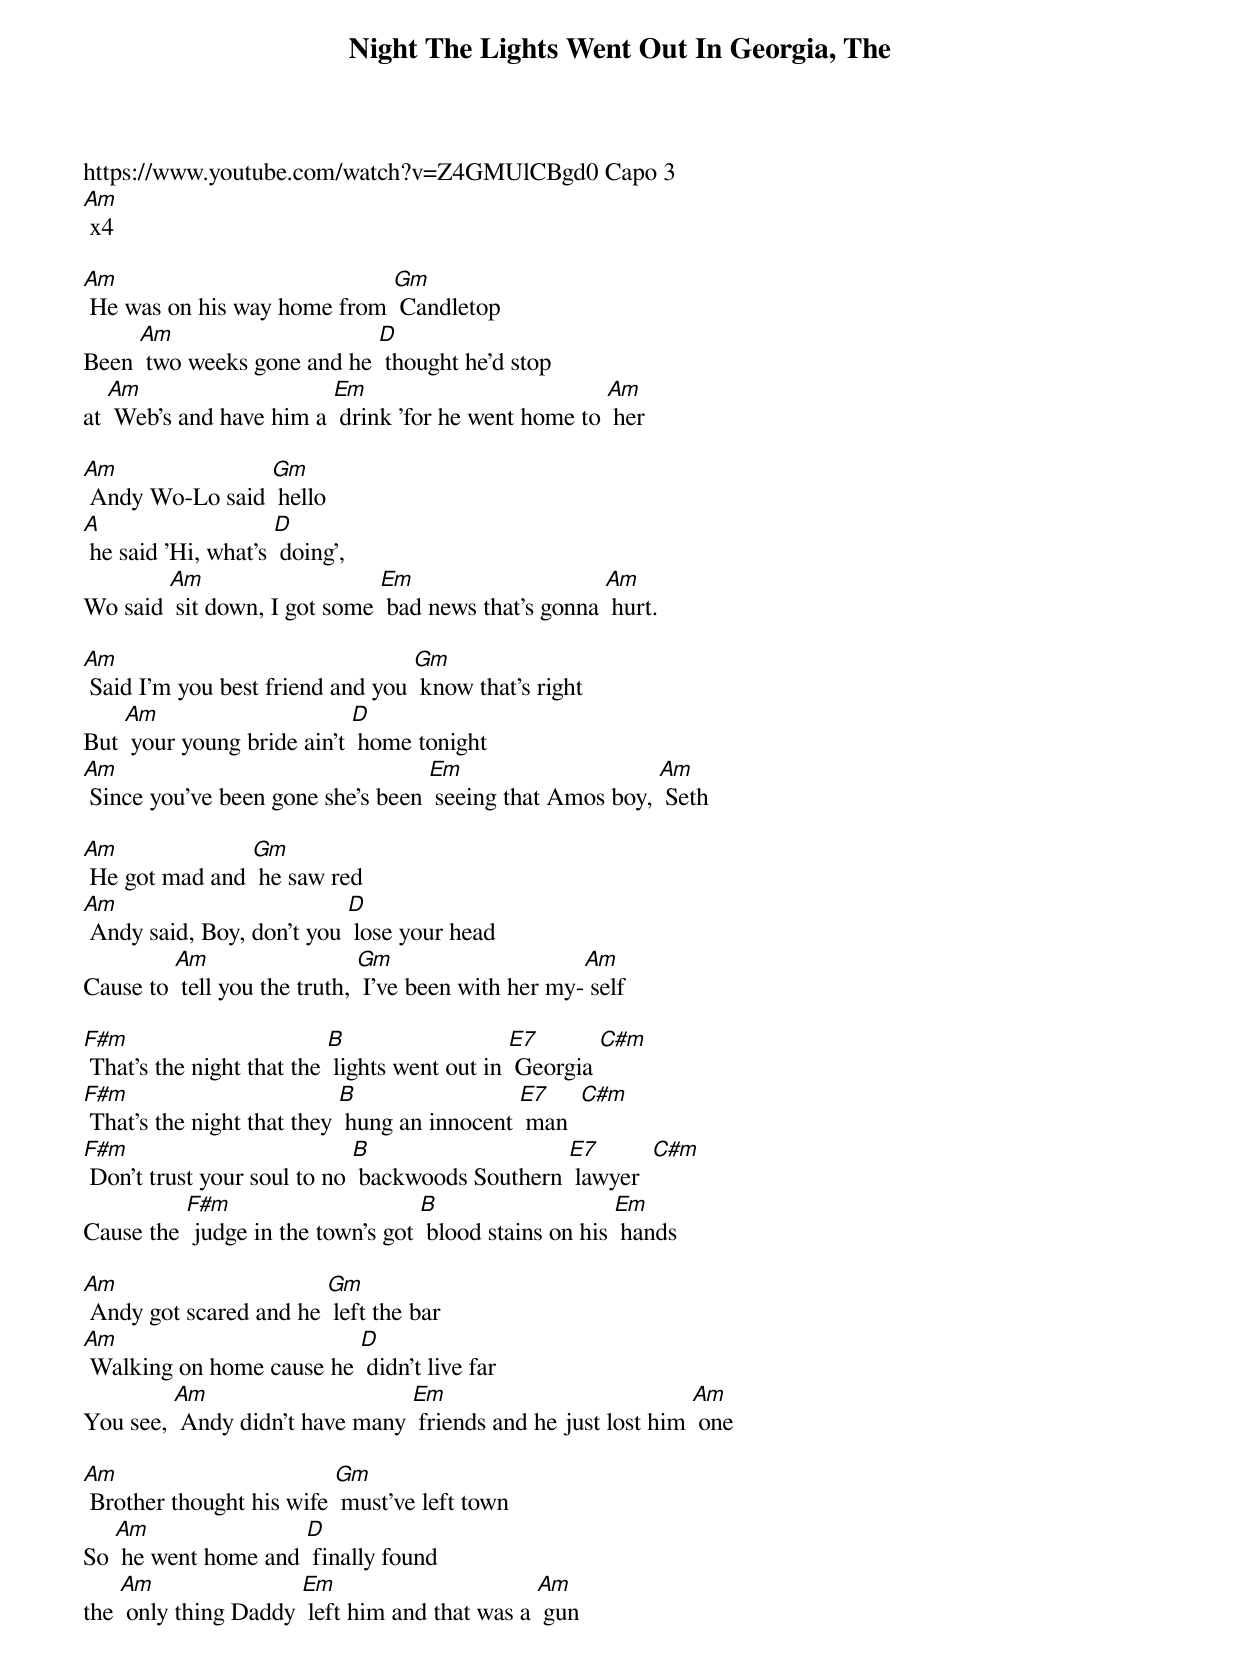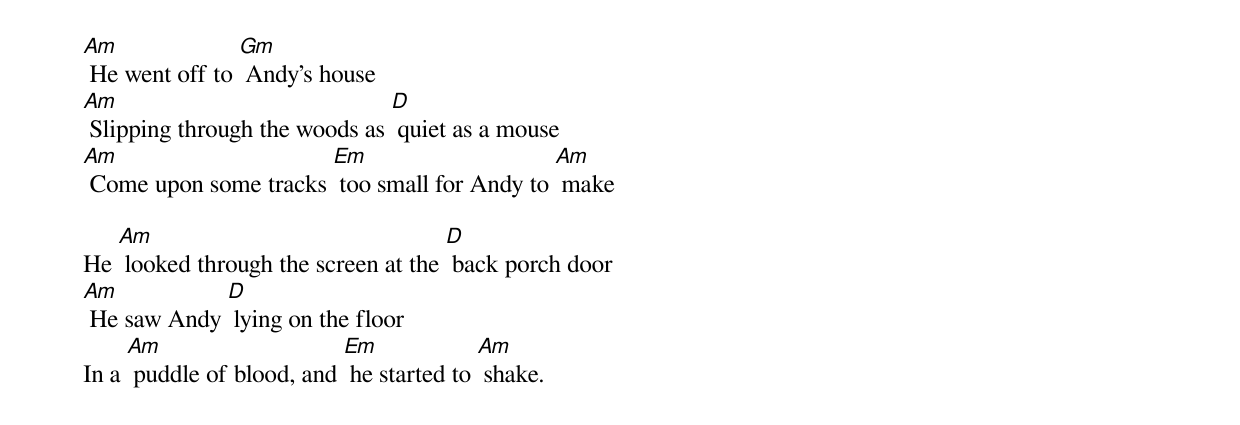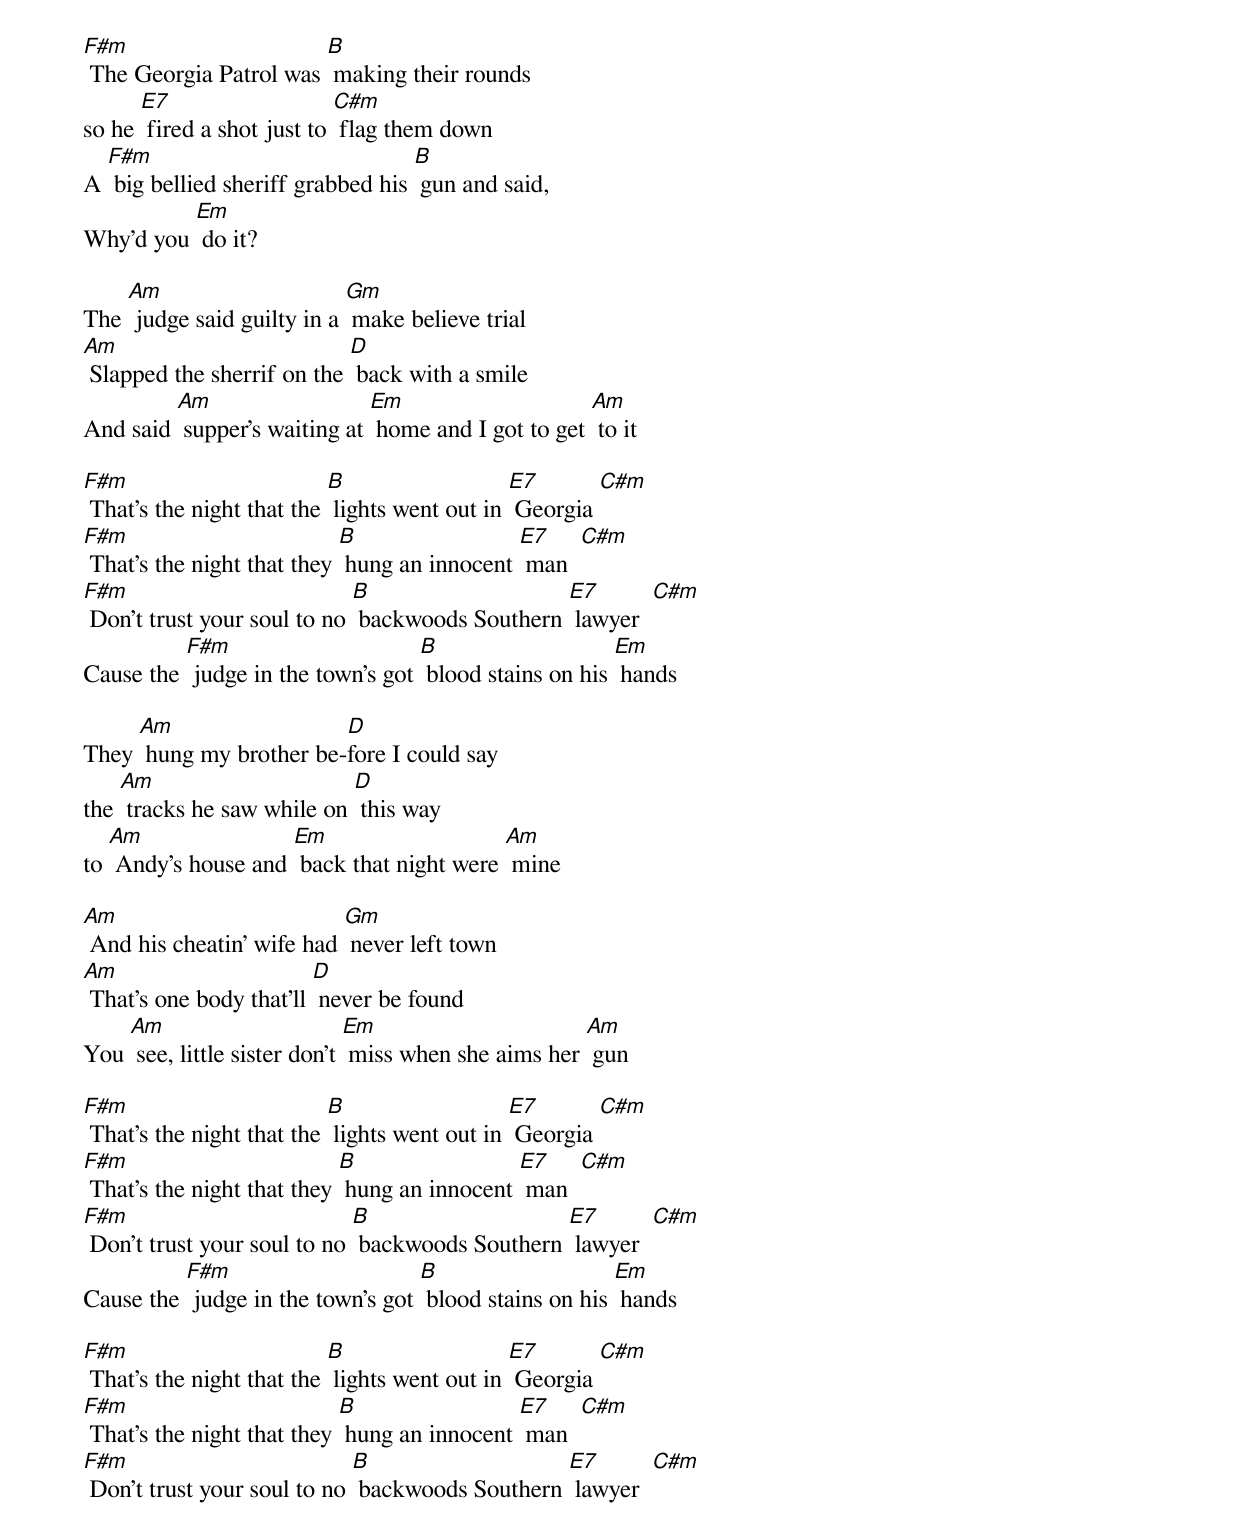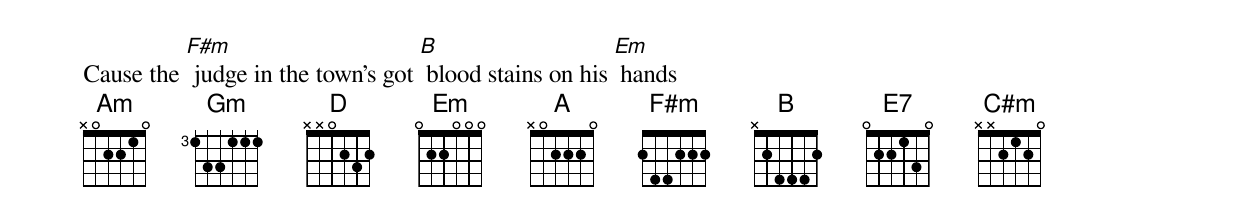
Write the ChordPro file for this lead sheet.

{title:Night The Lights Went Out In Georgia, The}
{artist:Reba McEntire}
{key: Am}
https://www.youtube.com/watch?v=Z4GMUlCBgd0 Capo 3
{c: }
[Am] x4

[Am] He was on his way home from [Gm] Candletop
Been [Am] two weeks gone and he [D] thought he'd stop
at [Am] Web's and have him a [Em] drink 'for he went home to [Am] her

[Am] Andy Wo-Lo said [Gm] hello
[A] he said 'Hi, what's [D] doing',
Wo said [Am] sit down, I got some [Em] bad news that's gonna [Am] hurt.

[Am] Said I'm you best friend and you [Gm] know that's right
But [Am] your young bride ain't [D] home tonight
[Am] Since you've been gone she's been [Em] seeing that Amos boy, [Am] Seth

[Am] He got mad and [Gm] he saw red
[Am] Andy said, Boy, don't you [D] lose your head
Cause to [Am] tell you the truth, [Gm] I've been with her my-[Am] self

[F#m] That's the night that the [B] lights went out in [E7] Georgia [C#m]
[F#m] That's the night that they [B] hung an innocent [E7] man  [C#m]
[F#m] Don't trust your soul to no [B] backwoods Southern [E7] lawyer  [C#m]
Cause the [F#m] judge in the town's got [B] blood stains on his [Em] hands

[Am] Andy got scared and he [Gm] left the bar
[Am] Walking on home cause he [D] didn't live far
You see, [Am] Andy didn't have many [Em] friends and he just lost him [Am] one

[Am] Brother thought his wife [Gm] must've left town
So [Am] he went home and [D] finally found
the [Am] only thing Daddy [Em] left him and that was a [Am] gun

[Am] He went off to [Gm] Andy's house
[Am] Slipping through the woods as [D] quiet as a mouse
[Am] Come upon some tracks [Em] too small for Andy to [Am] make

He [Am] looked through the screen at the [D] back porch door
[Am] He saw Andy [D] lying on the floor
In a [Am] puddle of blood, and [Em] he started to [Am] shake.
{np}



[F#m] The Georgia Patrol was [B] making their rounds
so he [E7] fired a shot just to [C#m] flag them down
A [F#m] big bellied sheriff grabbed his [B] gun and said,
Why'd you [Em] do it?

The [Am] judge said guilty in a [Gm] make believe trial
[Am] Slapped the sherrif on the [D] back with a smile
And said [Am] supper's waiting at [Em] home and I got to get [Am] to it

[F#m] That's the night that the [B] lights went out in [E7] Georgia [C#m]
[F#m] That's the night that they [B] hung an innocent [E7] man  [C#m]
[F#m] Don't trust your soul to no [B] backwoods Southern [E7] lawyer  [C#m]
Cause the [F#m] judge in the town's got [B] blood stains on his [Em] hands

They [Am] hung my brother be-[D]fore I could say
the [Am] tracks he saw while on [D] this way
to [Am] Andy's house and [Em] back that night were [Am] mine

[Am] And his cheatin' wife had [Gm] never left town
[Am] That's one body that'll [D] never be found
You [Am] see, little sister don't [Em] miss when she aims her [Am] gun

[F#m] That's the night that the [B] lights went out in [E7] Georgia [C#m]
[F#m] That's the night that they [B] hung an innocent [E7] man  [C#m]
[F#m] Don't trust your soul to no [B] backwoods Southern [E7] lawyer  [C#m]
Cause the [F#m] judge in the town's got [B] blood stains on his [Em] hands

[F#m] That's the night that the [B] lights went out in [E7] Georgia [C#m]
[F#m] That's the night that they [B] hung an innocent [E7] man  [C#m]
[F#m] Don't trust your soul to no [B] backwoods Southern [E7] lawyer  [C#m]
Cause the [F#m] judge in the town's got [B] blood stains on his [Em] hands
